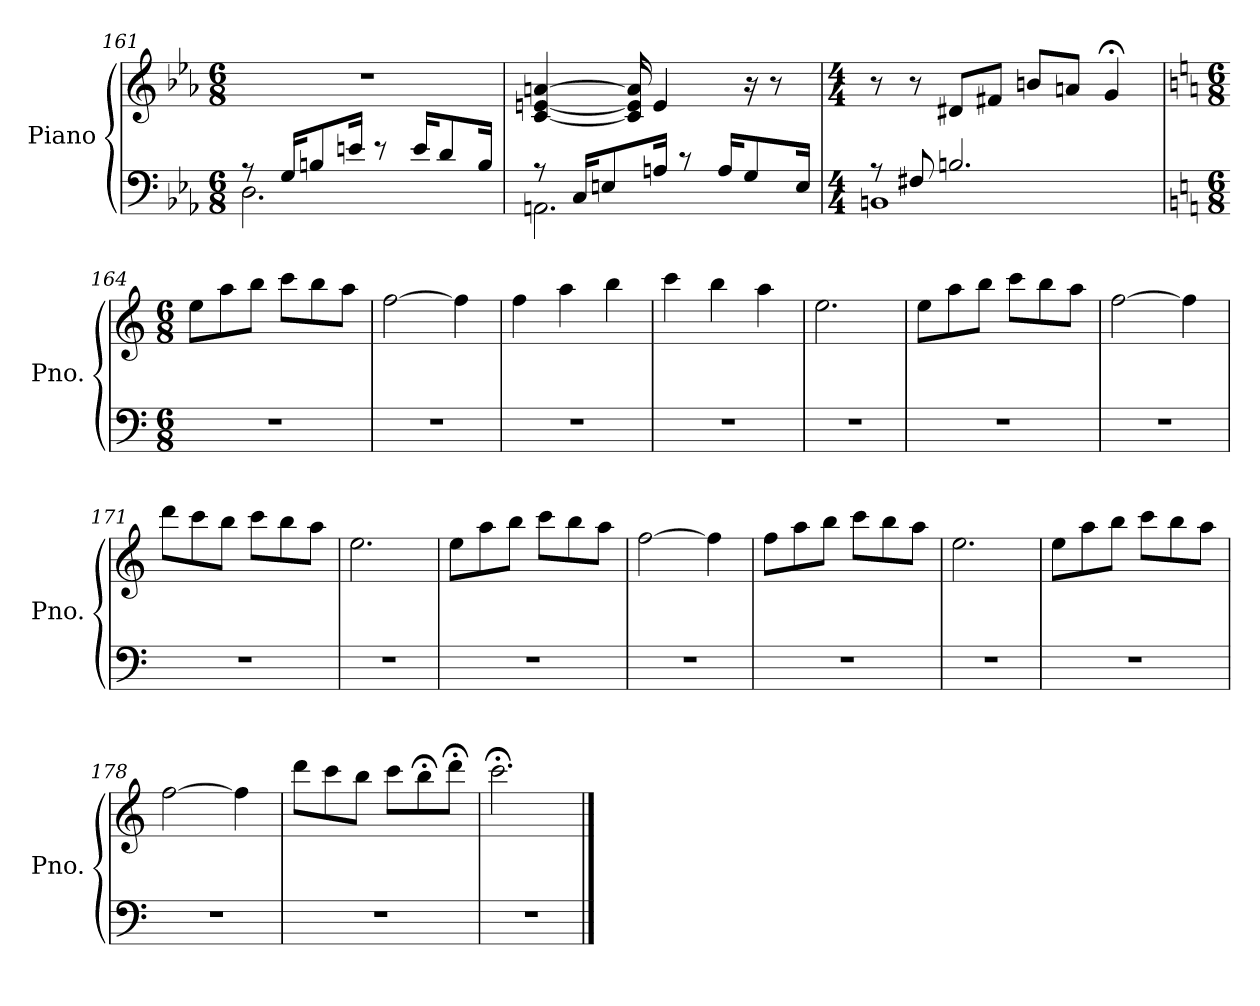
**kern	**kern
*part1	*part1
*staff2	*staff1
*I"Piano	*
*I'Pno.	*
*clefF4	*clefG2
*k[b-e-a-]	*k[b-e-a-]
*M6/8	*M6/8
=161	=161
*^	*
8r	2.D\	2.r
16G/KL	.	.
8Bn/	.	.
16en/Jk	.	.
8r	.	.
16e/KL	.	.
8d/	.	.
16B/Jk	.	.
=162	=162	=162
8r	2.AAn\	[4c/ [4en/ [4an/
16C/KL	.	.
8En/	.	.
.	.	16c/] 16e/] 16a/]
16An/Jk	.	4e/
8r	.	.
16A/KL	.	.
8G/	.	16r
.	.	8r
16E/Jk	.	.
!!LO:LB:g=z
=163	=163	=163
*M4/4	*	*M4/4
8r	1BBn	8r
8F#X/	.	8r
2.Bn/	.	8d#X/L
.	.	8f#X/J
.	.	8bn/L
.	.	8an/J
.	.	4g;</
*v	*v	*
=164	=164
*k[]	*k[]
*M6/8	*M6/8
2.r	8ee\L
.	8aa\
.	8bb\J
.	8ccc\L
.	8bb\
.	8aa\J
=165	=165
2.r	[2ff\
.	4ff\]
=166	=166
2.r	4ff\
.	4aa\
.	4bb\
=167	=167
2.r	4ccc\
.	4bb\
.	4aa\
=168	=168
2.r	2.ee\
=169	=169
2.r	8ee\L
.	8aa\
.	8bb\J
.	8ccc\L
.	8bb\
.	8aa\J
!!LO:LB:g=z
=170	=170
2.r	[2ff\
.	4ff\]
=171	=171
2.r	8ddd\L
.	8ccc\
.	8bb\J
.	8ccc\L
.	8bb\
.	8aa\J
=172	=172
2.r	2.ee\
=173	=173
2.r	8ee\L
.	8aa\
.	8bb\J
.	8ccc\L
.	8bb\
.	8aa\J
=174	=174
2.r	[2ff\
.	4ff\]
=175	=175
2.r	8ff\L
.	8aa\
.	8bb\J
.	8ccc\L
.	8bb\
.	8aa\J
=176	=176
2.r	2.ee\
=177	=177
2.r	8ee\L
.	8aa\
.	8bb\J
.	8ccc\L
.	8bb\
.	8aa\J
=178	=178
2.r	[2ff\
.	4ff\]
!!LO:PB:g=z
=179	=179
2.r	8ddd\L
.	8ccc\
.	8bb\J
.	8ccc\L
.	8bb;<\
.	8ddd;<\J
=180	=180
2.r	2.ccc;<\
==	==
*-	*-
